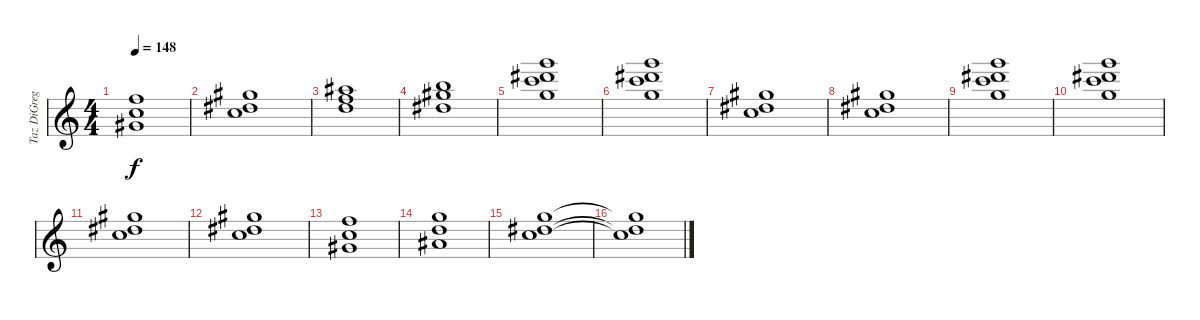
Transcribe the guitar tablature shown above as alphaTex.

\track ("Taz DiGregorio Keyboards Rh" "Taz DiGreg") {instrument acousticgrandpiano}
\staff {score}
\tuning (E4 B3 G3 D3 A2 E2) {hide}
\ts (4 4)
\tempo 148
\clef g2
\ks c
(13.1 18.4 27.5).1{dy f} |
(21.2 20.3 22.4).1 |
(18.1 18.2 24.4).1 |
(19.1 21.2 25.4).1 |
(27.1 28.2 29.3 29.4).1{volume 8 instrument electricpiano1} |
(27.1 28.2 29.3 29.4).1 |
(16.1 20.3 22.4).1 |
(16.1 20.3 22.4).1 |
(27.1 28.2 29.3 29.4).1 |
(27.1 28.2 29.3 29.4).1 |
(16.1 20.3 22.4).1 |
(16.1 20.3 22.4).1 |
(13.1 18.4 27.5).1{volume 9 instrument electricpiano1} |
(15.1 20.4 29.5).1 |
(15.1 20.3 22.4).1 |
(15.1{t} 20.3{t} 22.4{t}).1
